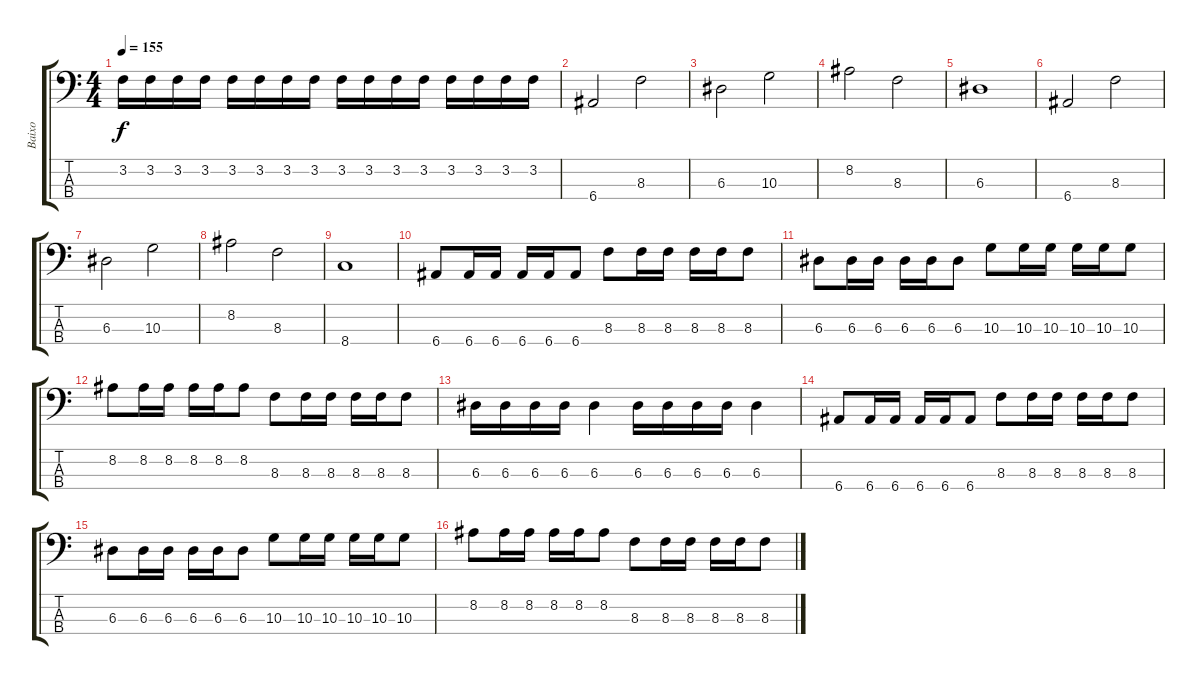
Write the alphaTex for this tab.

\track ("Baixo" "Baixo") {instrument electricbassfinger}
\staff {score tabs}
\tuning (G2 D2 A1 E1) {hide}
\ts (4 4)
\tempo 155
\clef f4
\ks c
3.2.16{dy f} 3.2.16 3.2.16 3.2.16 3.2.16 3.2.16 3.2.16 3.2.16 3.2.16 3.2.16 3.2.16 3.2.16 3.2.16 3.2.16 3.2.16 3.2.16 |
6.4.2 8.3.2 |
6.3.2 10.3.2 |
8.2.2 8.3.2 |
6.3.1 |
6.4.2 8.3.2 |
6.3.2 10.3.2 |
8.2.2 8.3.2 |
8.4.1 |
6.4.8 6.4.16 6.4.16 6.4.16 6.4.16 6.4.8 8.3.8 8.3.16 8.3.16 8.3.16 8.3.16 8.3.8 |
6.3.8 6.3.16 6.3.16 6.3.16 6.3.16 6.3.8 10.3.8 10.3.16 10.3.16 10.3.16 10.3.16 10.3.8 |
8.2.8 8.2.16 8.2.16 8.2.16 8.2.16 8.2.8 8.3.8 8.3.16 8.3.16 8.3.16 8.3.16 8.3.8 |
6.3.16 6.3.16 6.3.16 6.3.16 6.3.4 6.3.16 6.3.16 6.3.16 6.3.16 6.3.4 |
6.4.8 6.4.16 6.4.16 6.4.16 6.4.16 6.4.8 8.3.8 8.3.16 8.3.16 8.3.16 8.3.16 8.3.8 |
6.3.8 6.3.16 6.3.16 6.3.16 6.3.16 6.3.8 10.3.8 10.3.16 10.3.16 10.3.16 10.3.16 10.3.8 |
8.2.8 8.2.16 8.2.16 8.2.16 8.2.16 8.2.8 8.3.8 8.3.16 8.3.16 8.3.16 8.3.16 8.3.8
